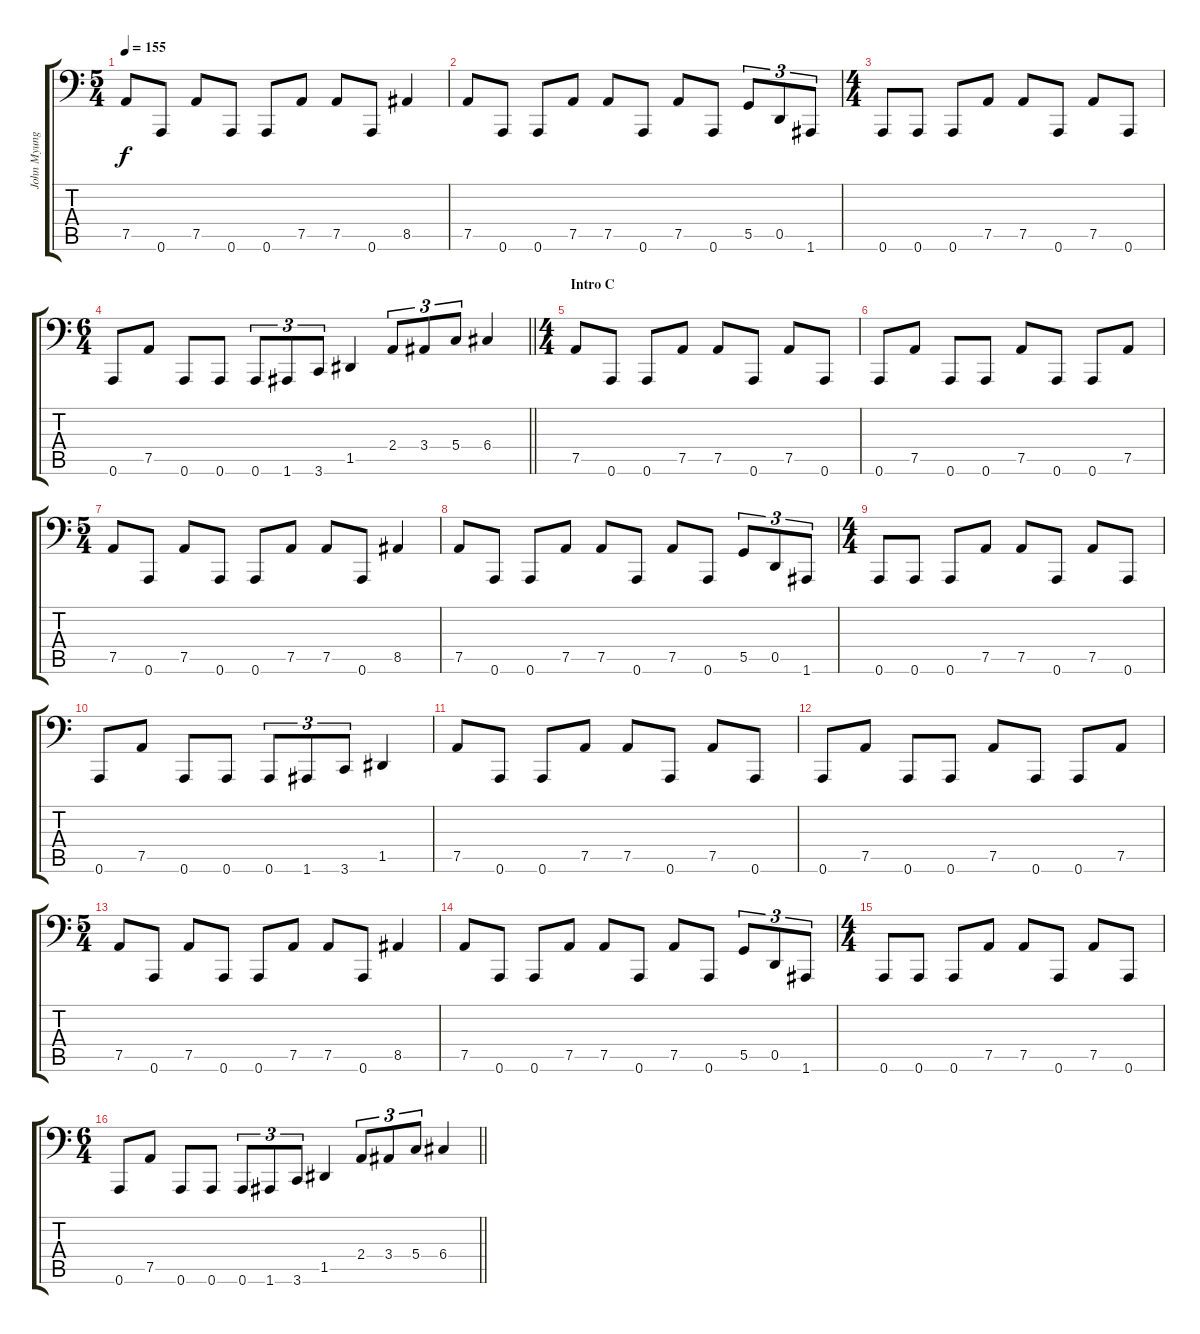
\track ("John Myung" "John Myung") {instrument electricbassfinger}
\staff {score tabs}
\tuning (Bb2 F2 C2 G1 D1 A0) {hide}
\ts (5 4)
\tempo 155
\clef f4
\ks c
7.5.8{dy f} 0.6.8 7.5.8 0.6.8 0.6.8 7.5.8 7.5.8 0.6.8 8.5.4 |
7.5.8 0.6.8 0.6.8 7.5.8 7.5.8 0.6.8 7.5.8 0.6.8 5.5.8{tu (3 2)} 0.5.8{tu (3 2)} 1.6.8{tu (3 2)} |
\ts (4 4)
0.6.8 0.6.8 0.6.8 7.5.8 7.5.8 0.6.8 7.5.8 0.6.8 |
\ts (6 4)
\barLineRight lightlight
0.6.8 7.5.8 0.6.8 0.6.8 0.6.8{tu (3 2)} 1.6.8{tu (3 2)} 3.6.8{tu (3 2)} 1.5.4 2.4.8{tu (3 2)} 3.4.8{tu (3 2)} 5.4.8{tu (3 2)} 6.4.4 |
\ts (4 4)
\section ("" "Intro C")
7.5.8 0.6.8 0.6.8 7.5.8 7.5.8 0.6.8 7.5.8 0.6.8 |
0.6.8 7.5.8 0.6.8 0.6.8 7.5.8 0.6.8 0.6.8 7.5.8 |
\ts (5 4)
7.5.8 0.6.8 7.5.8 0.6.8 0.6.8 7.5.8 7.5.8 0.6.8 8.5.4 |
7.5.8 0.6.8 0.6.8 7.5.8 7.5.8 0.6.8 7.5.8 0.6.8 5.5.8{tu (3 2)} 0.5.8{tu (3 2)} 1.6.8{tu (3 2)} |
\ts (4 4)
0.6.8 0.6.8 0.6.8 7.5.8 7.5.8 0.6.8 7.5.8 0.6.8 |
0.6.8 7.5.8 0.6.8 0.6.8 0.6.8{tu (3 2)} 1.6.8{tu (3 2)} 3.6.8{tu (3 2)} 1.5.4 |
7.5.8 0.6.8 0.6.8 7.5.8 7.5.8 0.6.8 7.5.8 0.6.8 |
0.6.8 7.5.8 0.6.8 0.6.8 7.5.8 0.6.8 0.6.8 7.5.8 |
\ts (5 4)
7.5.8 0.6.8 7.5.8 0.6.8 0.6.8 7.5.8 7.5.8 0.6.8 8.5.4 |
7.5.8 0.6.8 0.6.8 7.5.8 7.5.8 0.6.8 7.5.8 0.6.8 5.5.8{tu (3 2)} 0.5.8{tu (3 2)} 1.6.8{tu (3 2)} |
\ts (4 4)
0.6.8 0.6.8 0.6.8 7.5.8 7.5.8 0.6.8 7.5.8 0.6.8 |
\ts (6 4)
\barLineRight lightlight
0.6.8 7.5.8 0.6.8 0.6.8 0.6.8{tu (3 2)} 1.6.8{tu (3 2)} 3.6.8{tu (3 2)} 1.5.4 2.4.8{tu (3 2)} 3.4.8{tu (3 2)} 5.4.8{tu (3 2)} 6.4.4
